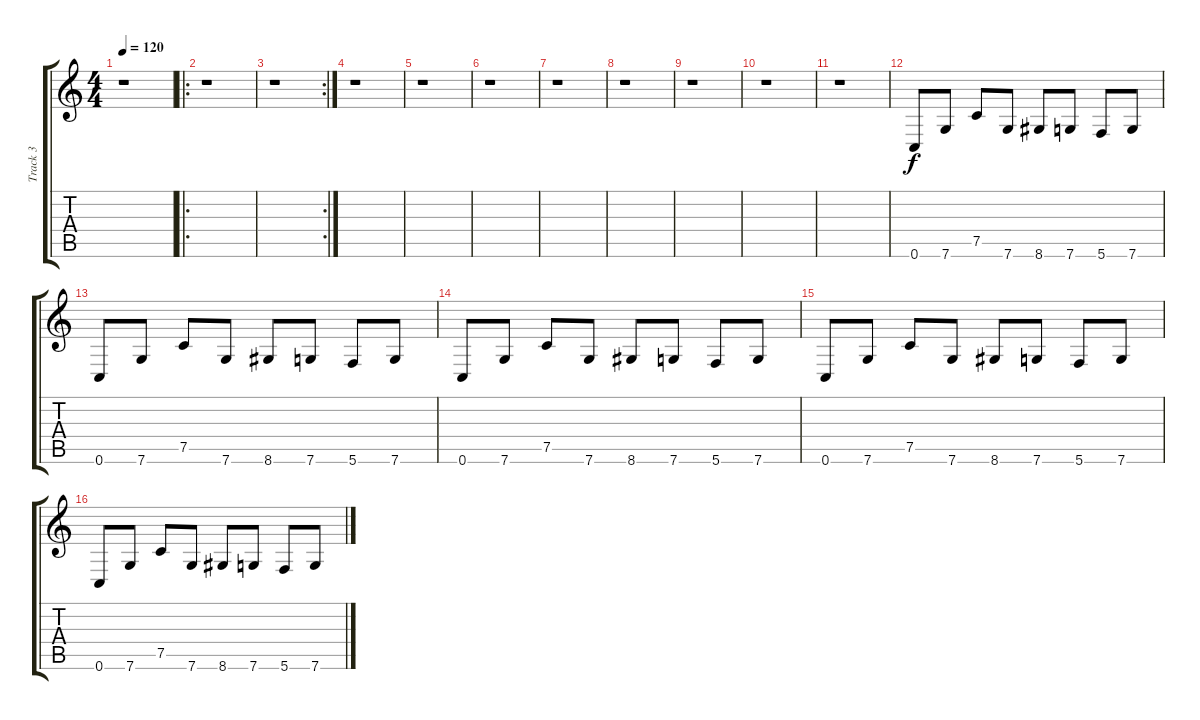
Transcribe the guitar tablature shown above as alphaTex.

\track ("Track 3" "Track 3") {instrument distortionguitar}
\staff {score tabs}
\tuning (C4 G3 Eb3 Bb2 F2 C2) {hide}
\ts (4 4)
\tempo 120
\clef g2
\ks c
r.1{dy f} |
\ro
r.1 |
\rc 2
r.1 |
r.1 |
r.1 |
r.1 |
r.1 |
r.1 |
r.1 |
r.1 |
r.1 |
0.6.8 7.6.8 7.5.8 7.6.8 8.6.8 7.6.8 5.6.8 7.6.8 |
0.6.8 7.6.8 7.5.8 7.6.8 8.6.8 7.6.8 5.6.8 7.6.8 |
0.6.8 7.6.8 7.5.8 7.6.8 8.6.8 7.6.8 5.6.8 7.6.8 |
0.6.8 7.6.8 7.5.8 7.6.8 8.6.8 7.6.8 5.6.8 7.6.8 |
0.6.8 7.6.8 7.5.8 7.6.8 8.6.8 7.6.8 5.6.8 7.6.8
